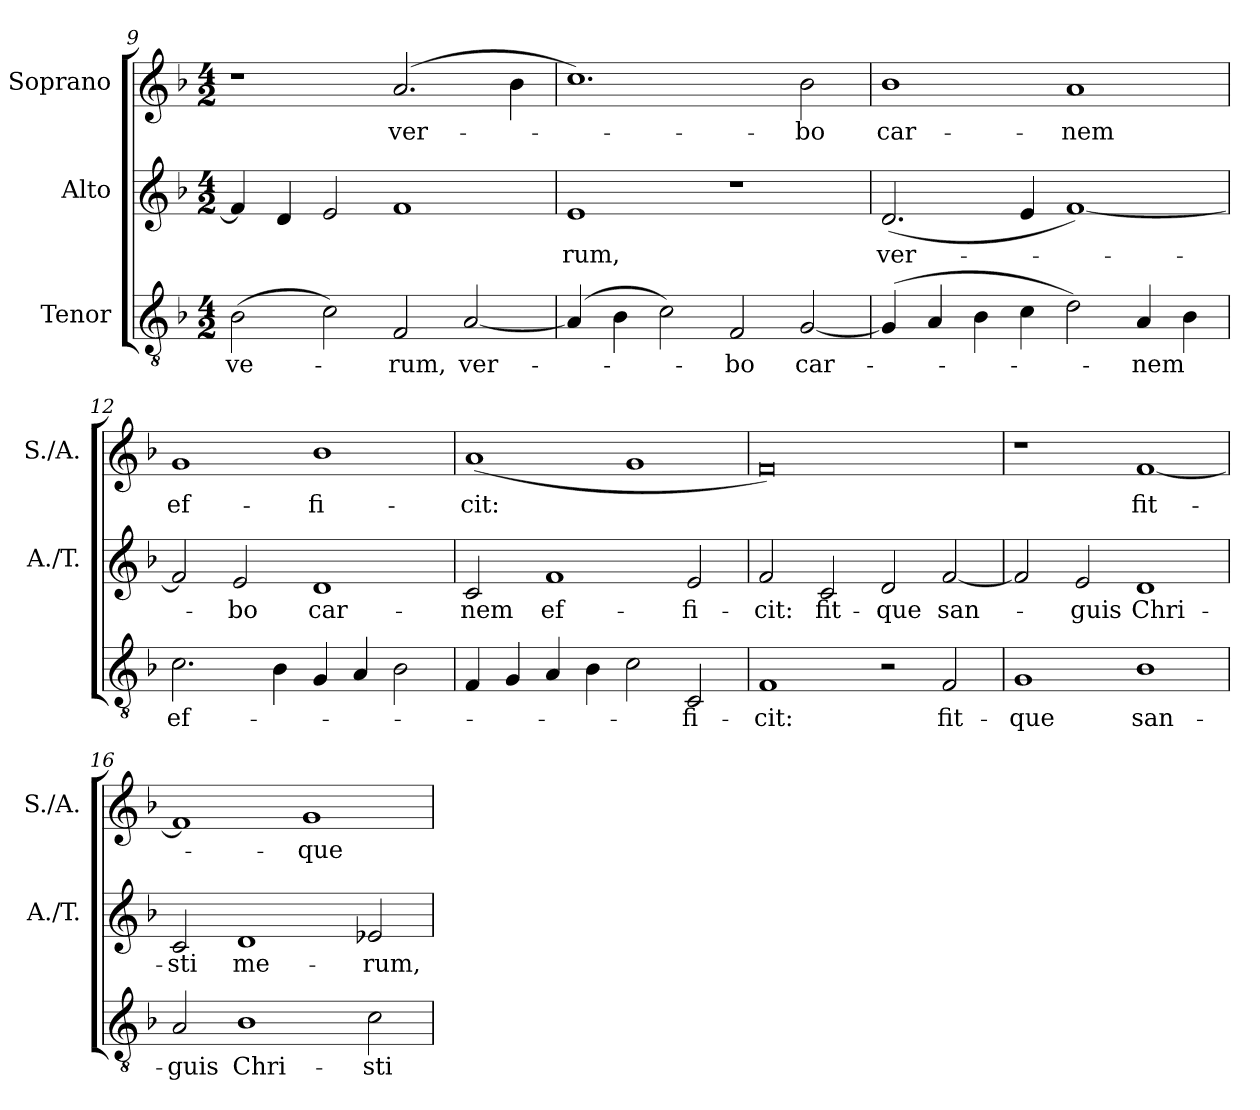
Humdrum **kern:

**kern	**text	**kern	**text	**kern	**text
*part3	*part3	*part2	*part2	*part1	*part1
*staff3	*staff3	*staff2	*staff2	*staff1	*staff1
*I"Tenor	*	*I"Alto	*	*I"Soprano	*
*	*	*I'A./T.	*	*I'S./A.	*
*clefGv2	*	*clefG2	*	*clefG2	*
*ITrd7c12	*	*	*	*	*
*k[b-]	*	*k[b-]	*	*k[b-]	*
*F:	*	*F:	*	*F:	*
*M4/2	*	*M4/2	*	*M4/2	*
=9	=9	=9	=9	=9	=9
!	!LO:LY:b:color=#000000	!	!	!	!
(2BB-i\	ve-	4fi/]	.	1r	.
.	.	4di/	.	.	.
2Ci\)	.	2ei/	.	.	.
!	!LO:LY:b:color=#000000	!	!	!	!
!	!	!	!	!	!LO:LY:b:color=#000000
2FFi/	-rum,	1fi	.	(2.ai/	ver-
!	!LO:LY:b:color=#000000	!	!	!	!
[2AAi/	ver-	.	.	.	.
.	.	.	.	4b-i\	.
=10	=10	=10	=10	=10	=10
!	!	!	!LO:LY:b:color=#000000	!	!
(4AAi/]	.	1ei	-rum,	1.cci)	.
4BB-i\	.	.	.	.	.
2Ci\)	.	.	.	.	.
!	!LO:LY:b:color=#000000	!	!	!	!
2FFi/	-bo	1r	.	.	.
!	!LO:LY:b:color=#000000	!	!	!	!
!	!	!	!	!	!LO:LY:b:color=#000000
[2GGi/	car-	.	.	2b-i\	-bo
=11	=11	=11	=11	=11	=11
!	!	!	!LO:LY:b:color=#000000	!	!
!	!	!	!	!	!LO:LY:b:color=#000000
(4GGi/]	.	(2.di/	ver-	1b-i	car-
4AAi/	.	.	.	.	.
4BB-i\	.	.	.	.	.
4Ci\	.	4ei/	.	.	.
!	!	!	!	!	!LO:LY:b:color=#000000
2Di\)	.	[1fi)	.	1ai	-nem
!	!LO:LY:b:color=#000000	!	!	!	!
4AAi/	-nem	.	.	.	.
4BB-i\	.	.	.	.	.
=12	=12	=12	=12	=12	=12
!	!LO:LY:b:color=#000000	!	!	!	!
!	!	!	!	!	!LO:LY:b:color=#000000
2.Ci\	ef-	2fi/]	.	1gi	ef-
!	!	!	!LO:LY:b:color=#000000	!	!
.	.	2ei/	-bo	.	.
4BB-i\	.	.	.	.	.
!	!	!	!LO:LY:b:color=#000000	!	!
!	!	!	!	!	!LO:LY:b:color=#000000
4GGi/	.	1di	car-	1b-i	-fi-
4AAi/	.	.	.	.	.
2BB-i\	.	.	.	.	.
!!LO:LB:g=z
=13	=13	=13	=13	=13	=13
!	!	!	!LO:LY:b:color=#000000	!	!
!	!	!	!	!	!LO:LY:b:color=#000000
4FFi/	.	2ci/	-nem	(1ai	-cit:
4GGi/	.	.	.	.	.
!	!	!	!LO:LY:b:color=#000000	!	!
4AAi/	.	1fi	ef-	.	.
4BB-i\	.	.	.	.	.
2Ci\	.	.	.	1gi	.
!	!LO:LY:b:color=#000000	!	!	!	!
!	!	!	!LO:LY:b:color=#000000	!	!
2CCi/	-fi-	2ei/	-fi-	.	.
=14	=14	=14	=14	=14	=14
!	!LO:LY:b:color=#000000	!	!	!	!
!	!	!	!LO:LY:b:color=#000000	!	!
1FFi	-cit:	2fi/	-cit:	0fi)	.
!	!	!	!LO:LY:b:color=#000000	!	!
.	.	2ci/	fit-	.	.
!	!	!	!LO:LY:b:color=#000000	!	!
2r	.	2di/	-que	.	.
!	!LO:LY:b:color=#000000	!	!	!	!
!	!	!	!LO:LY:b:color=#000000	!	!
2FFi/	fit-	[2fi/	san-	.	.
=15	=15	=15	=15	=15	=15
!	!LO:LY:b:color=#000000	!	!	!	!
1GGi	-que	2fi/]	.	1r	.
!	!	!	!LO:LY:b:color=#000000	!	!
.	.	2ei/	-guis	.	.
!	!LO:LY:b:color=#000000	!	!	!	!
!	!	!	!LO:LY:b:color=#000000	!	!
!	!	!	!	!	!LO:LY:b:color=#000000
1BB-i	san-	1di	Chri-	[1fi	fit-
=16	=16	=16	=16	=16	=16
!	!LO:LY:b:color=#000000	!	!	!	!
!	!	!	!LO:LY:b:color=#000000	!	!
2AAi/	-guis	2ci/	-sti	1fi]	.
!	!LO:LY:b:color=#000000	!	!	!	!
!	!	!	!LO:LY:b:color=#000000	!	!
1BB-i	Chri-	1di	me-	.	.
!	!	!	!	!	!LO:LY:b:color=#000000
.	.	.	.	1gi	-que
!	!LO:LY:b:color=#000000	!	!	!	!
!	!	!	!LO:LY:b:color=#000000	!	!
2Ci\	-sti	2e-Xi/	-rum,	.	.
=	=	=	=	=	=
*-	*-	*-	*-	*-	*-
